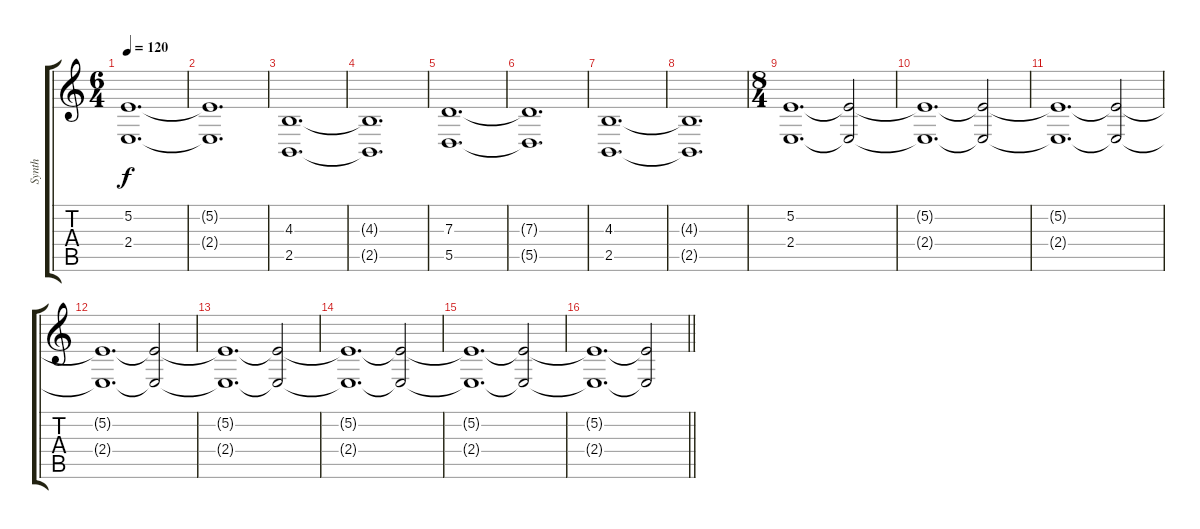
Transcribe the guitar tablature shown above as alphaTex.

\track ("Synth" "Synth") {instrument synthstrings2}
\staff {score tabs}
\tuning (E4 B3 G3 D3 A2 E2) {hide}
\ts (6 4)
\tempo 120
\clef g2
\ks c
(5.2 2.4).1{d dy f} |
(5.2{t} 2.4{t}).1{d} |
(4.3 2.5).1{d} |
(4.3{t} 2.5{t}).1{d} |
(7.3 5.5).1{d} |
(7.3{t} 5.5{t}).1{d} |
(4.3 2.5).1{d} |
(4.3{t} 2.5{t}).1{d} |
\ts (8 4)
(5.2 2.4).1{d} (5.2{t} 2.4{t}).2 |
(5.2{t} 2.4{t}).1{d} (5.2{t} 2.4{t}).2 |
(5.2{t} 2.4{t}).1{d} (5.2{t} 2.4{t}).2 |
(5.2{t} 2.4{t}).1{d} (5.2{t} 2.4{t}).2 |
(5.2{t} 2.4{t}).1{d} (5.2{t} 2.4{t}).2 |
(5.2{t} 2.4{t}).1{d} (5.2{t} 2.4{t}).2 |
(5.2{t} 2.4{t}).1{d} (5.2{t} 2.4{t}).2 |
\barLineRight lightlight
(5.2{t} 2.4{t}).1{d} (5.2{t} 2.4{t}).2
